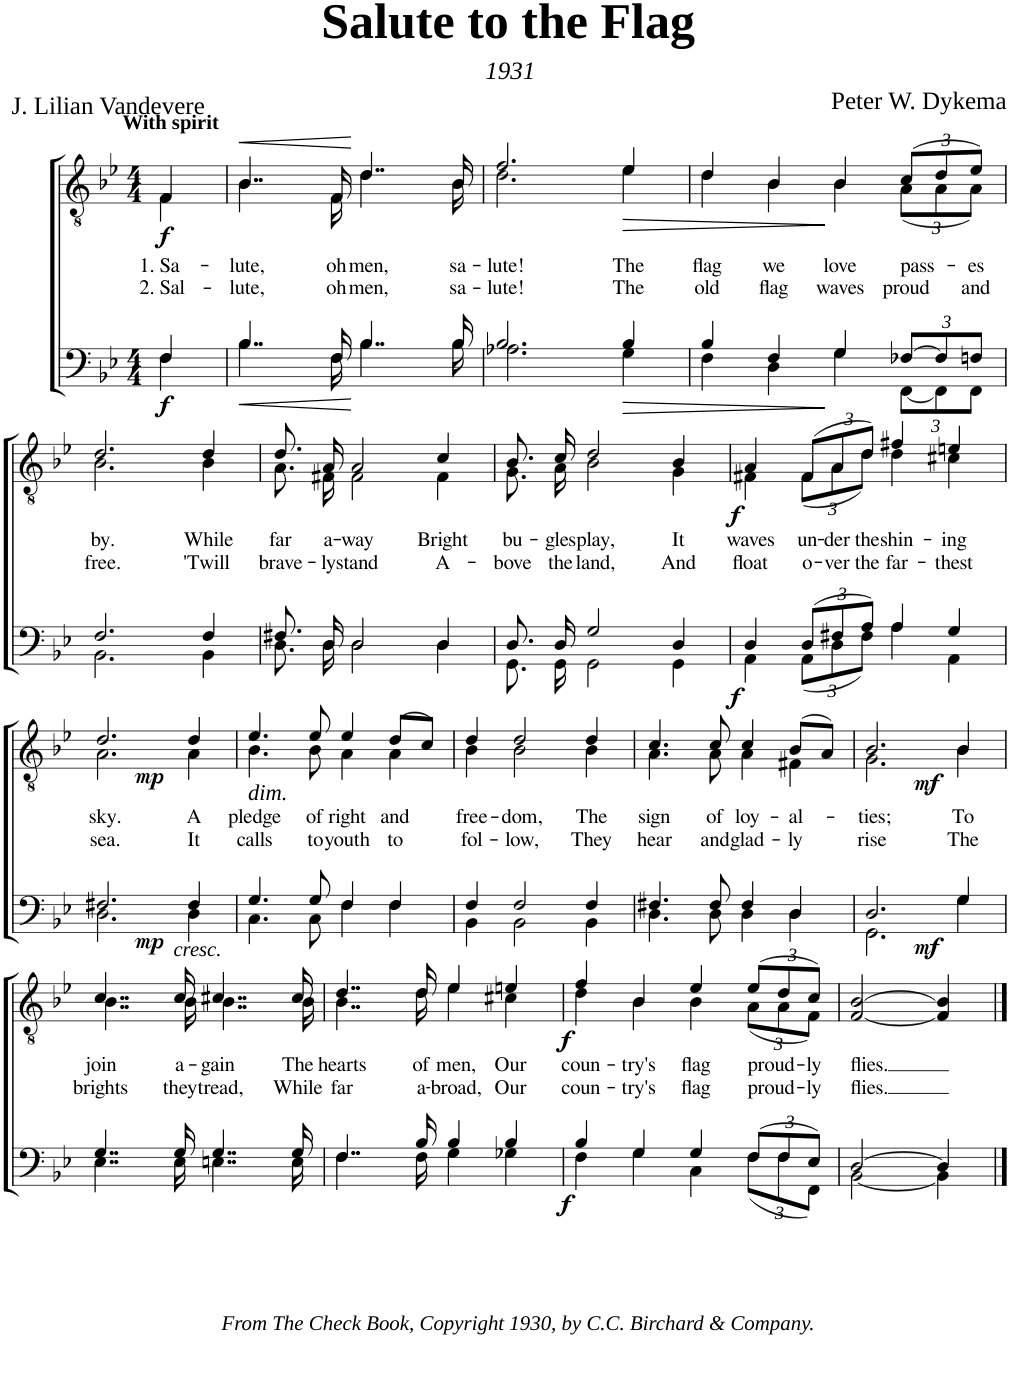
**kern	**dynam	**kern	**text	**text	**dynam
*part2	*part2	*part1	*part1	*part1	*part1
*staff2	*staff2	*staff1	*staff1	*staff1	*staff1
*I"Piano	*	*I"Piano	*	*	*
*I'Pno	*	*I'Pno	*	*	*
*clefF4	*	*clefGv2	*	*	*
*k[b-e-]	*	*k[b-e-]	*	*	*
*M4/4	*	*M4/4	*	*	*
=1	=1	=1	=1	=1	=1
*^	*	*	*	*	*
!	!	!	!LO:TX:a:B:t=With spirit	!	!	!
!	!	!LO:DY:b	!	!LO:LY:b	!LO:LY:b	!LO:DY:b
*	*	*	*^	*	*	*
4F/	4F\	f	4F/	4F\	1. Sa-	2. Sal-	f
=2	=2	=2	=2	=2	=2	=2	=2
!	!	!LO:HP:b	!	!	!LO:LY:b	!LO:LY:b	!LO:HP:b
4..B-/	4..B-\	<	4..B-/	4..B-\	-lute,	-lute,	<
!	!	!	!	!	!LO:LY:b	!LO:LY:b	!
16F/	16F\	.	16F/	16F\	oh	oh	.
!	!	!	!	!	!LO:LY:b	!LO:LY:b	!
4..B-/	4..B-\	[	4..d/	4..d\	men,	men,	[
!	!	!	!	!	!LO:LY:b	!LO:LY:b	!
16B-/	16B-\	.	16B-/	16B-\	sa-	sa-	.
=3	=3	=3	=3	=3	=3	=3	=3
!	!	!	!	!	!LO:LY:b	!LO:LY:b	!
2.B-/	2.A-X\	.	2.f/	2.d\	-lute!	-lute!	.
!	!	!LO:HP:b	!	!	!LO:LY:b	!LO:LY:b	!LO:HP:b
4B-/	4G\	>	4e-/	4e-\	The	The	>
=4	=4	=4	=4	=4	=4	=4	=4
!	!	!	!	!	!LO:LY:b	!LO:LY:b	!
4B-/	4F\	.	4d/	4d\	flag	old	.
!	!	!	!	!	!LO:LY:b	!LO:LY:b	!
4F/	4D\	.	4B-/	4B-\	we	flag	.
!	!	!	!	!	!LO:LY:b	!LO:LY:b	!
4G/	4G\	]	4B-/	4B-\	love	waves	]
*Xbrackettup	*	*	*Xbrackettup	*	*	*	*
!	!	!	!	!	!LO:LY:b	!LO:LY:b	!
[12F-X/L	[12FF\L	.	(12c/L	(12A\L	pass-	proud	.
12F-/]	12FF\]	.	12d/	12A\	.	.	.
!	!	!	!	!	!LO:LY:b	!LO:LY:b	!
12Fn/J	12FF\J	.	12e-/J)	12A\J)	-es	and	.
!!LO:LB:g=z	!!
=5	=5	=5	=5	=5	=5	=5	=5
!	!	!	!	!	!LO:LY:b	!LO:LY:b	!
2.F/	2.BB-\	.	2.d/	2.B-\	by.	free.	.
!	!	!	!	!	!LO:LY:b	!LO:LY:b	!
4F/	4BB-\	.	4d/	4B-\	While	'Twill	.
=6	=6	=6	=6	=6	=6	=6	=6
!	!	!	!	!	!LO:LY:b	!LO:LY:b	!
8.F#X/	8.D\	.	8.d/	8.A\	far	brave-	.
!	!	!	!	!	!LO:LY:b	!LO:LY:b	!
16D/	16D\	.	16A/	16F#X\	a-	-ly	.
!	!	!	!	!	!LO:LY:b	!LO:LY:b	!
2D/	2D\	.	2A/	2F#\	-way	stand	.
!	!	!	!	!	!LO:LY:b	!LO:LY:b	!
4D/	4D\	.	4c/	4F#\	Bright	A-	.
=7	=7	=7	=7	=7	=7	=7	=7
!	!	!	!	!	!LO:LY:b	!LO:LY:b	!
8.D/	8.GG\	.	8.B-/	8.G\	bu-	-bove	.
!	!	!	!	!	!LO:LY:b	!LO:LY:b	!
16D/	16GG\	.	16c/	16A\	-gles	the	.
!	!	!	!	!	!LO:LY:b	!LO:LY:b	!
2G/	2GG\	.	2d/	2B-\	play,	land,	.
!	!	!	!	!	!LO:LY:b	!LO:LY:b	!
4D/	4GG\	.	4B-/	4G\	It	And	.
=8	=8	=8	=8	=8	=8	=8	=8
!	!	!LO:DY:b	!	!	!LO:LY:b	!LO:LY:b	!LO:DY:b
4D/	4AA\	f	4A/	4F#X\	waves	float	f
!	!	!	!	!	!LO:LY:b	!LO:LY:b	!
(12D/L	(12AA\L	.	(12F#/L	(12F#\L	un-	o-	.
!	!	!	!	!	!LO:LY:b	!LO:LY:b	!
12F#X/	12D\	.	12A/	12A\	-der	-ver	.
!	!	!	!	!	!LO:LY:b	!LO:LY:b	!
12A/J)	12F#\J)	.	12d/J)	12d\J)	the	the	.
!	!	!	!	!	!LO:LY:b	!LO:LY:b	!
4A/	4A\	.	4f#X/	4d\	shin-	far-	.
!	!	!	!	!	!LO:LY:b	!LO:LY:b	!
4G/	4AA\	.	4en/	4c#X\	-ing	-thest	.
!!LO:LB:g=z	!!
=9	=9	=9	=9	=9	=9	=9	=9
!	!	!	!	!	!LO:LY:b	!LO:LY:b	!
2.F#X/	2.D\	.	2.d/	2.A\	sky.	sea.	.
!	!	!LO:DY:b	!	!	!LO:LY:b	!LO:LY:b	!LO:DY:b
4F#/	4D\	mp	4d/	4A\	A	It	mp
=10	=10	=10	=10	=10	=10	=10	=10
!	!	!	!LO:TX:b:i:t=dim.	!	!	!	!
!	!	!	!	!	!LO:LY:b	!LO:LY:b	!
4.G/	4.C\	.	4.e-/	4.B-\	pledge	calls	.
!	!	!	!	!	!LO:LY:b	!LO:LY:b	!
8G/	8C\	.	8e-/	8B-\	of	to	.
!	!	!	!	!	!LO:LY:b	!LO:LY:b	!
4F/	4F\	.	4e-/	4A\	right	youth	.
!	!	!	!	!	!LO:LY:b	!LO:LY:b	!
4F/	4F\	.	(8d/L	4A\	and	to	.
.	.	.	8c/J)	.	.	.	.
=11	=11	=11	=11	=11	=11	=11	=11
!	!	!	!	!	!LO:LY:b	!LO:LY:b	!
4F/	4BB-\	.	4d/	4B-\	free-	fol-	.
!	!	!	!	!	!LO:LY:b	!LO:LY:b	!
2F/	2BB-\	.	2d/	2B-\	-dom,	-low,	.
!	!	!	!	!	!LO:LY:b	!LO:LY:b	!
4F/	4BB-\	.	4d/	4B-\	The	They	.
=12	=12	=12	=12	=12	=12	=12	=12
!	!	!	!	!	!LO:LY:b	!LO:LY:b	!
4.F#X/	4.D\	.	4.c/	4.A\	sign	hear	.
!	!	!	!	!	!LO:LY:b	!LO:LY:b	!
8F#/	8D\	.	8c/	8A\	of	and	.
!	!	!	!	!	!LO:LY:b	!LO:LY:b	!
4F#/	4D\	.	4c/	4A\	loy-	glad-	.
!	!	!	!	!	!LO:LY:b	!LO:LY:b	!
4D/	4D\	.	(8B-/L	4F#X\	-al-	-ly	.
.	.	.	8A/J)	.	.	.	.
=13	=13	=13	=13	=13	=13	=13	=13
!	!	!	!	!	!LO:LY:b	!LO:LY:b	!
2.D/	2.GG\	.	2.B-/	2.G\	-ties;	rise	.
!	!	!LO:DY:b	!	!	!LO:LY:b	!LO:LY:b	!LO:DY:b
4G/	4G\	mf	4B-/	4B-\	To	The	mf
!!LO:LB:g=z	!!
=14	=14	=14	=14	=14	=14	=14	=14
!	!	!	!	!	!LO:LY:b	!LO:LY:b	!
4..G/	4..E-\	.	4..c/	4..B-\	join	brights	.
!	!	!	!LO:TX:a:i:t=cresc.	!	!	!	!
!	!	!	!	!	!LO:LY:b	!LO:LY:b	!
16G/	16E-\	.	16c/	16B-\	a-	they	.
!	!	!	!	!	!LO:LY:b	!LO:LY:b	!
4..G/	4..En\	.	4..c#X/	4..B-\	-gain	tread,	.
!	!	!	!	!	!LO:LY:b	!LO:LY:b	!
16G/	16E\	.	16c#/	16B-\	The	While	.
=15	=15	=15	=15	=15	=15	=15	=15
!	!	!	!	!	!LO:LY:b	!LO:LY:b	!
4..F/	4..F\	.	4..d/	4..B-\	hearts	far	.
!	!	!	!	!	!LO:LY:b	!LO:LY:b	!
16B-/	16F\	.	16d/	16d\	of	a-	.
!	!	!	!	!	!LO:LY:b	!LO:LY:b	!
4B-/	4G\	.	4e-/	4e-\	men,	-broad,	.
!	!	!	!	!	!LO:LY:b	!LO:LY:b	!
4B-/	4G-X\	.	4en/	4c#X\	Our	Our	.
=16	=16	=16	=16	=16	=16	=16	=16
!	!	!LO:DY:b	!	!	!LO:LY:b	!LO:LY:b	!LO:DY:b
4B-/	4F\	f	4f/	4d\	coun-	coun-	f
!	!	!	!	!	!LO:LY:b	!LO:LY:b	!
4G/	4G\	.	4B-/	4B-\	-try's	-try's	.
!	!	!	!	!	!LO:LY:b	!LO:LY:b	!
4G/	4C\	.	4e-/	4B-\	flag	flag	.
!	!	!	!	!	!LO:LY:b	!LO:LY:b	!
(12F/L	(12F\L	.	(12e-/L	(12A\L	proud-	proud-	.
12F/	12F\	.	12d/	12A\	.	.	.
!	!	!	!	!	!LO:LY:b	!LO:LY:b	!
12E-/J)	12FF\J)	.	12c/J)	12F\J)	-ly	-ly	.
=17	=17	=17	=17	=17	=17	=17	=17
!	!	!	!	!	!LO:LY:b	!LO:LY:b	!
*	*	*	*v	*v	*	*	*
[2D/	[2BB-\	.	[2F/ [2B-/	flies.	flies.	.
4D/]	4BB-\]	.	4F/] 4B-/]	.	.	.
*v	*v	*	*	*	*	*
==	==	==	==	==	==
*-	*-	*-	*-	*-	*-
